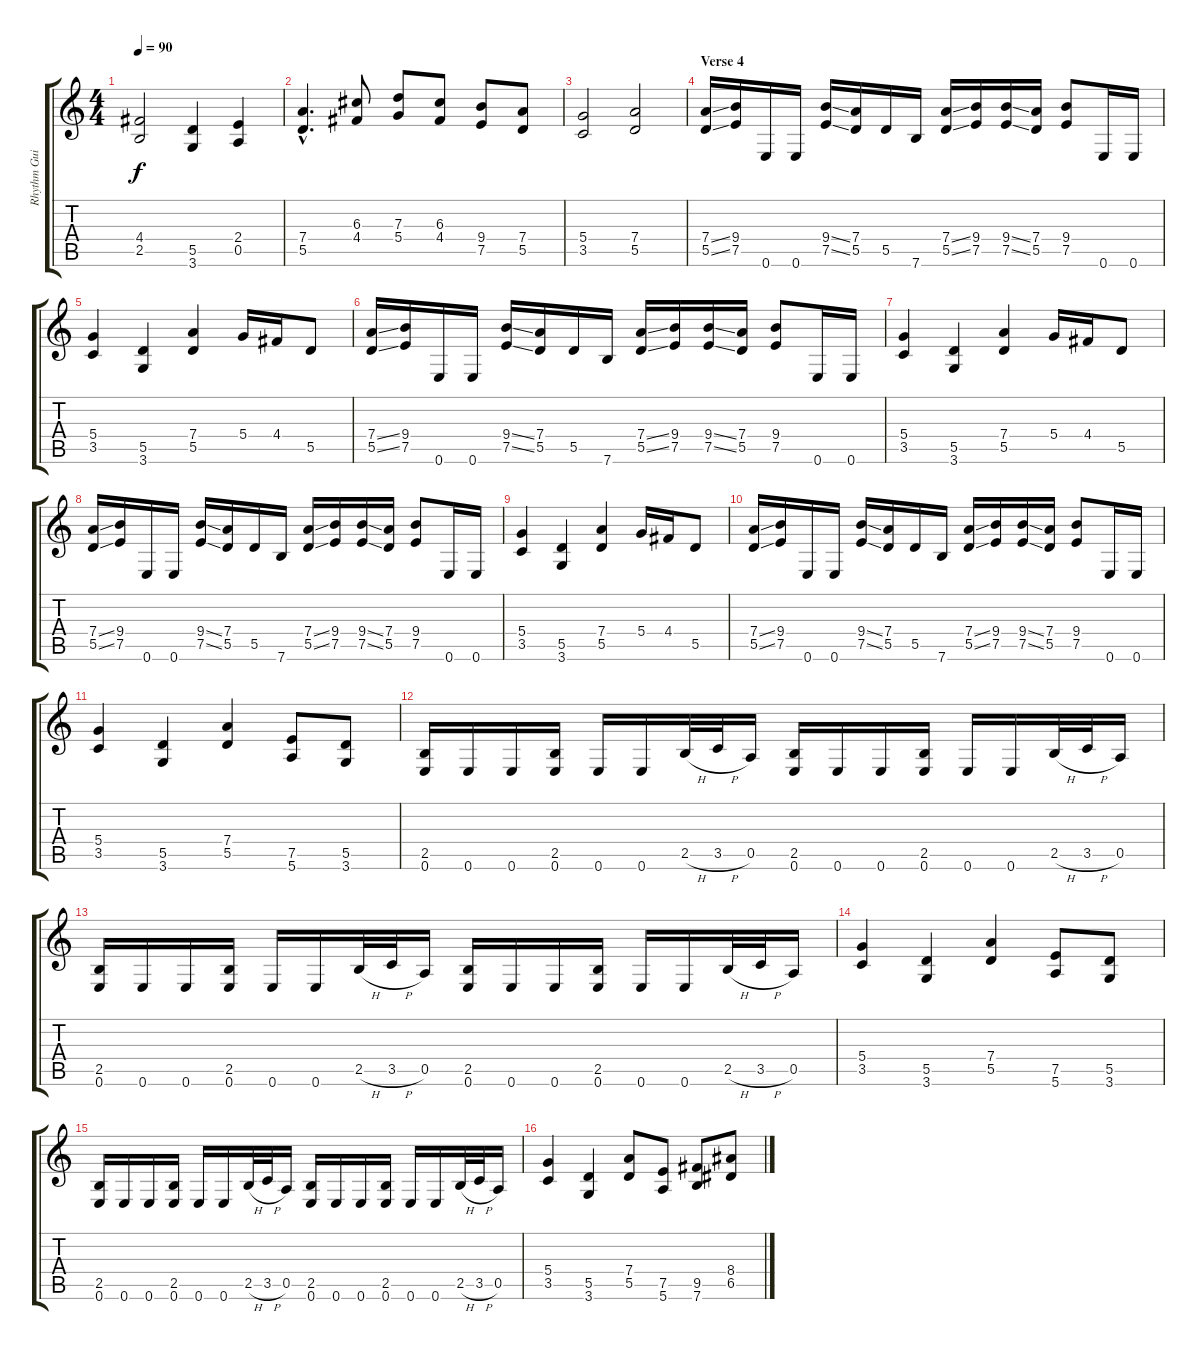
\track ("Rhythm Guitar" "Rhythm Gui") {instrument distortionguitar}
\staff {score tabs}
\tuning (E4 B3 G3 D3 A2 E2) {hide}
\ts (4 4)
\tempo 90
\clef g2
\ks c
(4.4 2.5).2{dy f} (5.5 3.6).4 (2.4 0.5).4 |
(7.4{hac} 5.5{hac}).4{d} (6.3 4.4).8 (7.3 5.4).8 (6.3 4.4).8 (9.4 7.5).8 (7.4 5.5).8 |
(5.4 3.5).2 (7.4 5.5).2 |
\section ("" "Verse 4")
(7.4{ss} 5.5{ss}).16 (9.4 7.5).16 0.6.16 0.6.16 (9.4{ss} 7.5{ss}).16 (7.4 5.5).16 5.5.16 7.6.16 (7.4{ss} 5.5{ss}).16 (9.4 7.5).16 (9.4{ss} 7.5{ss}).16 (7.4 5.5).16 (9.4 7.5).8 0.6.16 0.6.16 |
(5.4 3.5).4 (5.5 3.6).4 (7.4 5.5).4 5.4.16 4.4.16 5.5.8 |
(7.4{ss} 5.5{ss}).16 (9.4 7.5).16 0.6.16 0.6.16 (9.4{ss} 7.5{ss}).16 (7.4 5.5).16 5.5.16 7.6.16 (7.4{ss} 5.5{ss}).16 (9.4 7.5).16 (9.4{ss} 7.5{ss}).16 (7.4 5.5).16 (9.4 7.5).8 0.6.16 0.6.16 |
(5.4 3.5).4 (5.5 3.6).4 (7.4 5.5).4 5.4.16 4.4.16 5.5.8 |
(7.4{ss} 5.5{ss}).16 (9.4 7.5).16 0.6.16 0.6.16 (9.4{ss} 7.5{ss}).16 (7.4 5.5).16 5.5.16 7.6.16 (7.4{ss} 5.5{ss}).16 (9.4 7.5).16 (9.4{ss} 7.5{ss}).16 (7.4 5.5).16 (9.4 7.5).8 0.6.16 0.6.16 |
(5.4 3.5).4 (5.5 3.6).4 (7.4 5.5).4 5.4.16 4.4.16 5.5.8 |
(7.4{ss} 5.5{ss}).16 (9.4 7.5).16 0.6.16 0.6.16 (9.4{ss} 7.5{ss}).16 (7.4 5.5).16 5.5.16 7.6.16 (7.4{ss} 5.5{ss}).16 (9.4 7.5).16 (9.4{ss} 7.5{ss}).16 (7.4 5.5).16 (9.4 7.5).8 0.6.16 0.6.16 |
(5.4 3.5).4 (5.5 3.6).4 (7.4 5.5).4 (7.5 5.6).8 (5.5 3.6).8 |
(2.5 0.6).16 0.6.16 0.6.16 (2.5 0.6).16 0.6.16 0.6.16 2.5{h}.32 3.5{h}.32 0.5.16 (2.5 0.6).16 0.6.16 0.6.16 (2.5 0.6).16 0.6.16 0.6.16 2.5{h}.32 3.5{h}.32 0.5.16 |
(2.5 0.6).16 0.6.16 0.6.16 (2.5 0.6).16 0.6.16 0.6.16 2.5{h}.32 3.5{h}.32 0.5.16 (2.5 0.6).16 0.6.16 0.6.16 (2.5 0.6).16 0.6.16 0.6.16 2.5{h}.32 3.5{h}.32 0.5.16 |
(5.4 3.5).4 (5.5 3.6).4 (7.4 5.5).4 (7.5 5.6).8 (5.5 3.6).8 |
(2.5 0.6).16 0.6.16 0.6.16 (2.5 0.6).16 0.6.16 0.6.16 2.5{h}.32 3.5{h}.32 0.5.16 (2.5 0.6).16 0.6.16 0.6.16 (2.5 0.6).16 0.6.16 0.6.16 2.5{h}.32 3.5{h}.32 0.5.16 |
(5.4 3.5).4 (5.5 3.6).4 (7.4 5.5).8 (7.5 5.6).8 (9.5 7.6).8 (8.4 6.5).8
